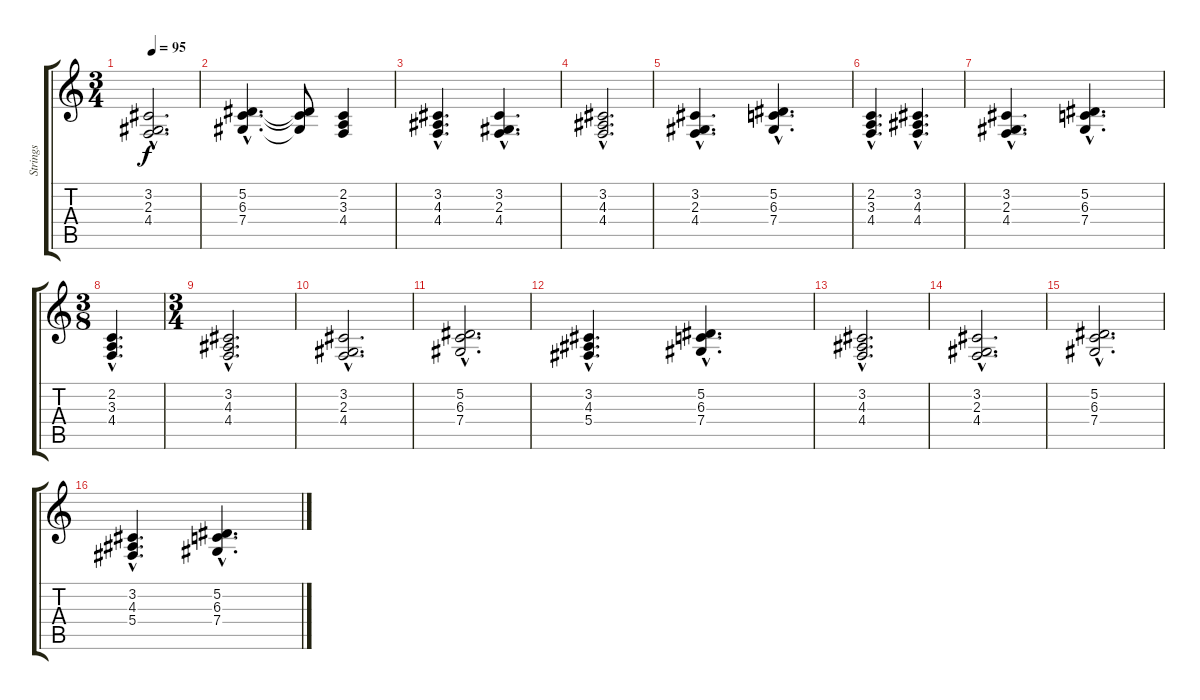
\track ("Strings" "Strings") {instrument stringensemble1}
\staff {score tabs}
\tuning (Eb4 Bb3 Gb3 Db3 Ab2 Eb2) {hide}
\ts (3 4)
\tempo 95
\clef g2
\ks c
(3.2{hac} 2.3{hac} 4.4{hac}).2{d dy f} |
(5.2{hac} 6.3{hac} 7.4{hac}).4{d} (5.2{t} 6.3{t} 7.4{t}).8 (2.2 3.3 4.4).4 |
(3.2{hac} 4.3{hac} 4.4{hac}).4{d} (3.2{hac} 2.3{hac} 4.4{hac}).4{d} |
(3.2{hac} 4.3{hac} 4.4{hac}).2{d} |
(3.2{hac} 2.3{hac} 4.4{hac}).4{d} (5.2{hac} 6.3{hac} 7.4{hac}).4{d} |
(2.2{hac} 3.3{hac} 4.4{hac}).4{d} (3.2{hac} 4.3{hac} 4.4{hac}).4{d} |
(3.2{hac} 2.3{hac} 4.4{hac}).4{d} (5.2{hac} 6.3{hac} 7.4{hac}).4{d} |
\ts (3 8)
(2.2{hac} 3.3{hac} 4.4{hac}).4{d} |
\ts (3 4)
(3.2{hac} 4.3{hac} 4.4{hac}).2{d} |
(3.2{hac} 2.3{hac} 4.4{hac}).2{d} |
(5.2{hac} 6.3{hac} 7.4{hac}).2{d} |
(3.2{hac} 4.3{hac} 5.4{hac}).4{d} (5.2{hac} 6.3{hac} 7.4{hac}).4{d} |
(3.2{hac} 4.3{hac} 4.4{hac}).2{d} |
(3.2{hac} 2.3{hac} 4.4{hac}).2{d} |
(5.2{hac} 6.3{hac} 7.4{hac}).2{d} |
(3.2{hac} 4.3{hac} 5.4{hac}).4{d} (5.2{hac} 6.3{hac} 7.4{hac}).4{d}
